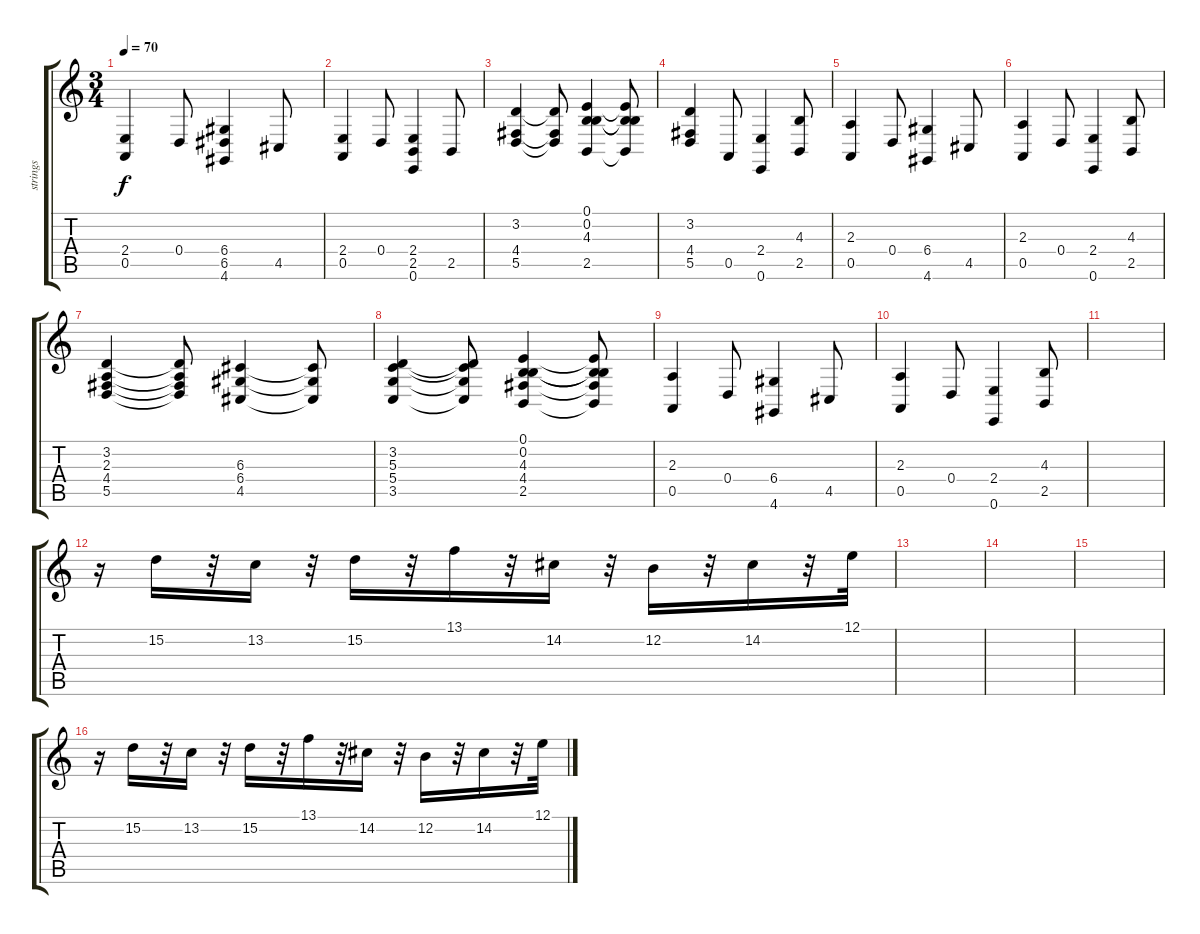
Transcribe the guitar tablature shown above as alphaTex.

\track ("strings" "strings") {instrument stringensemble1}
\staff {score tabs}
\tuning (E4 B3 G3 D3 A2 E2) {hide}
\ts (3 4)
\tempo 70
\clef g2
\ks c
(2.4 0.5).4{dy f} 0.4.8 (6.4 6.5 4.6).4 4.5.8 |
(2.4 0.5).4 0.4.8 (2.4 2.5 0.6).4 2.5.8 |
(3.2 4.4 5.5).4 (3.2{t} 4.4{t} 5.5{t}).8 (0.1 0.2 4.3 2.5).4 (0.1{t} 0.2{t} 4.3{t} 2.5{t}).8 |
(3.2 4.4 5.5).4 0.5.8 (2.4 0.6).4 (4.3 2.5).8 |
(2.3 0.5).4 0.4.8 (6.4 4.6).4 4.5.8 |
(2.3 0.5).4 0.4.8 (2.4 0.6).4 (4.3 2.5).8 |
(3.2 2.3 4.4 5.5).4 (3.2{t} 2.3{t} 4.4{t} 5.5{t}).8 (6.3 6.4 4.5).4 (6.3{t} 6.4{t} 4.5{t}).8 |
(3.2 5.3 5.4 3.5).4 (3.2{t} 5.3{t} 5.4{t} 3.5{t}).8 (0.1 0.2 4.3 4.4 2.5).4 (0.1{t} 0.2{t} 4.3{t} 4.4{t} 2.5{t}).8 |
(2.3 0.5).4 0.4.8 (6.4 4.6).4 4.5.8 |
(2.3 0.5).4 0.4.8 (2.4 0.6).4 (4.3 2.5).8 |
|
r.16 15.2.16 r.32 13.2.16 r.32 15.2.16 r.32 13.1.16 r.32 14.2.16 r.32 12.2.16 r.32 14.2.16 r.32 12.1.32 |
|
|
|
r.16 15.2.16 r.32 13.2.16 r.32 15.2.16 r.32 13.1.16 r.32 14.2.16 r.32 12.2.16 r.32 14.2.16 r.32 12.1.32
